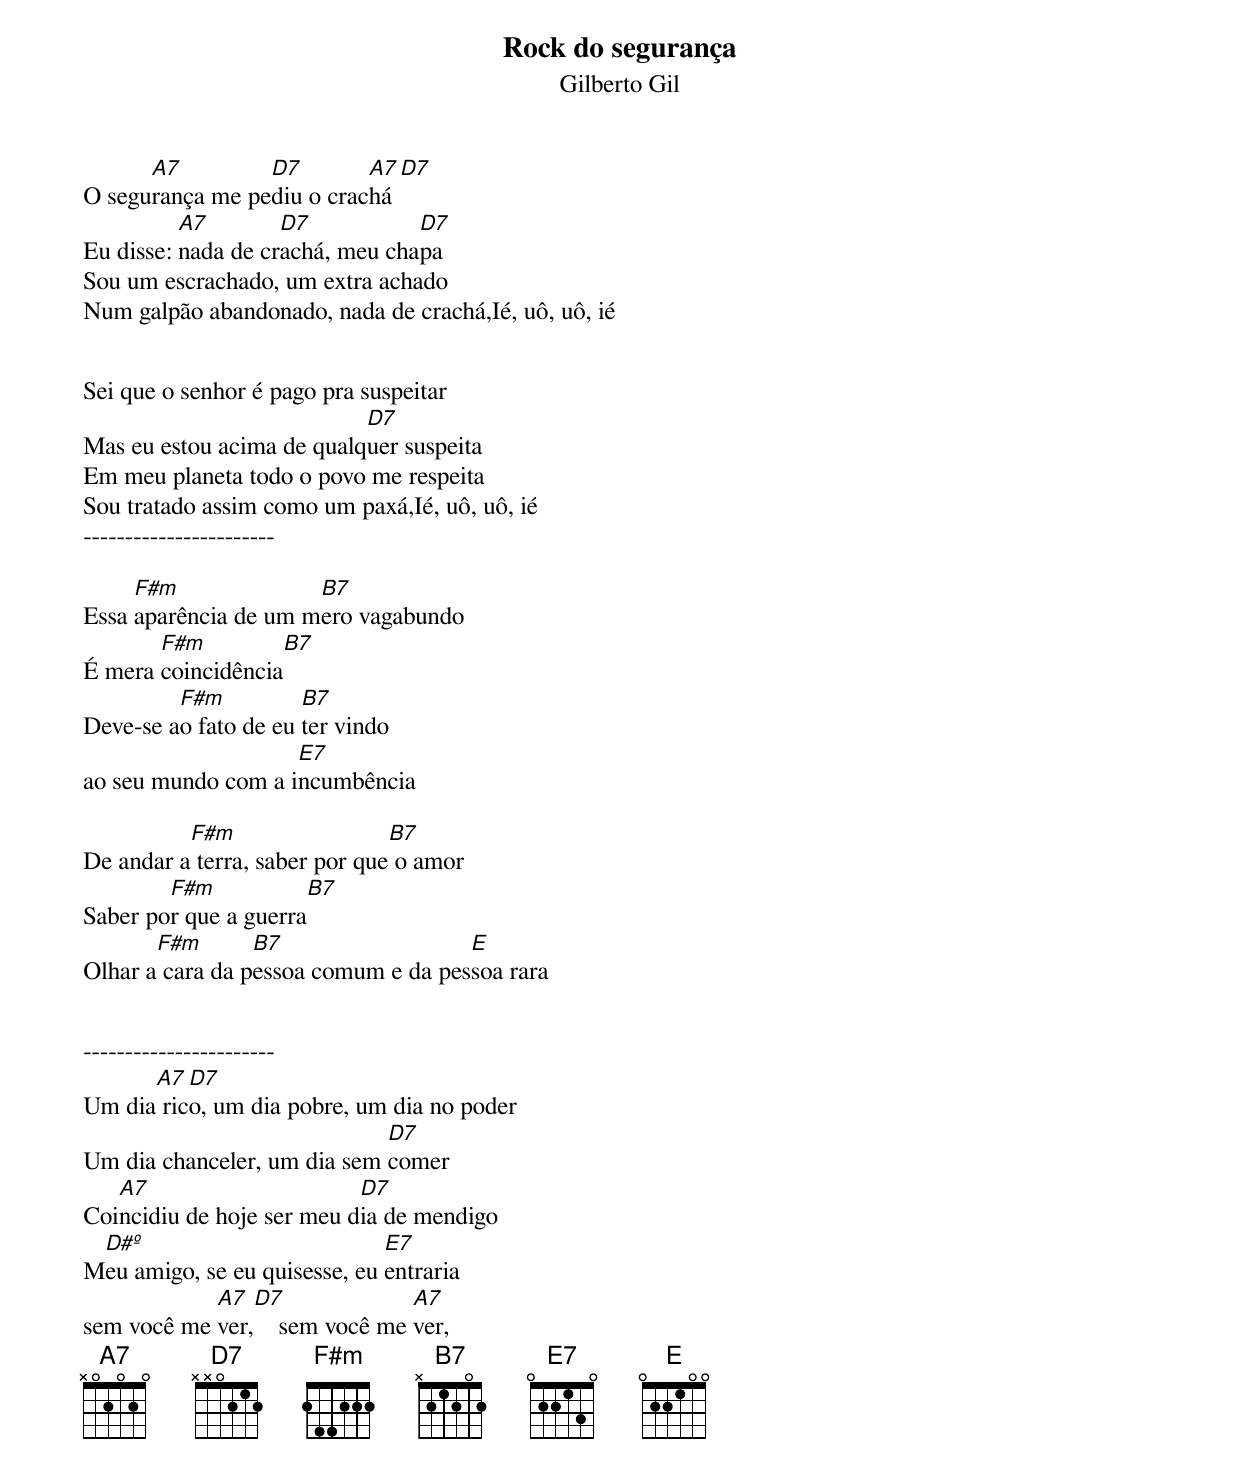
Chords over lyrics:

Rock do segurança
Gilberto Gil

      A7         D7        A7    D7
O segurança me pediu o crachá
          A7        D7           D7
Eu disse: nada de crachá, meu chapa
Sou um escrachado, um extra achado
Num galpão abandonado, nada de crachá,Ié, uô, uô, ié


Sei que o senhor é pago pra suspeitar
                           D7
Mas eu estou acima de qualquer suspeita
Em meu planeta todo o povo me respeita
Sou tratado assim como um paxá,Ié, uô, uô, ié
-----------------------

     F#m              B7
Essa aparência de um mero vagabundo
       F#m           B7
É mera coincidência
         F#m          B7
Deve-se ao fato de eu ter vindo
                    E7
ao seu mundo com a incumbência

          F#m                  B7
De andar a terra, saber por que o amor
        F#m           B7
Saber por que a guerra
       F#m       B7                  E
Olhar a cara da pessoa comum e da pessoa rara


-----------------------
      A7  D7
Um dia rico, um dia pobre, um dia no poder
                             D7
Um dia chanceler, um dia sem comer
   A7                      D7
Coincidiu de hoje ser meu dia de mendigo
 D#º                          E7
Meu amigo, se eu quisesse, eu entraria
            A7  D7              A7
sem você me ver,    sem você me ver,
